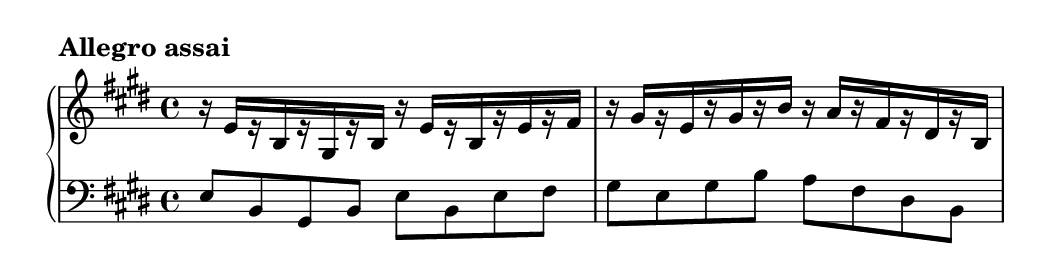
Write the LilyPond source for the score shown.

\version "2.22.2"
\header {
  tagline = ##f
}
\paper {
  paper-height = 6\cm
  paper-width = 18\cm
}
\layout {
  indent = #0
  ragged-right = ##f
}

\include "../../stylesheets/typography.ly"
\score {
  \header {
    piece = "Allegro assai"
  }
  \new PianoStaff <<
    \new Staff \relative e' {
      \clef "treble" \time 4/4 \key e \major
      r16 e [ r b r gis r b ] r e [ r b r e r fis ] |
      r16 gis [ r e r gis r b ] r a [ r fis r dis r b ]
    }
    \new Staff \relative e {
      \clef "bass" \time 4/4 \key e \major
      e8 b gis b e b e fis |
      gis8 e gis b a fis dis b
    }
  >>
}
